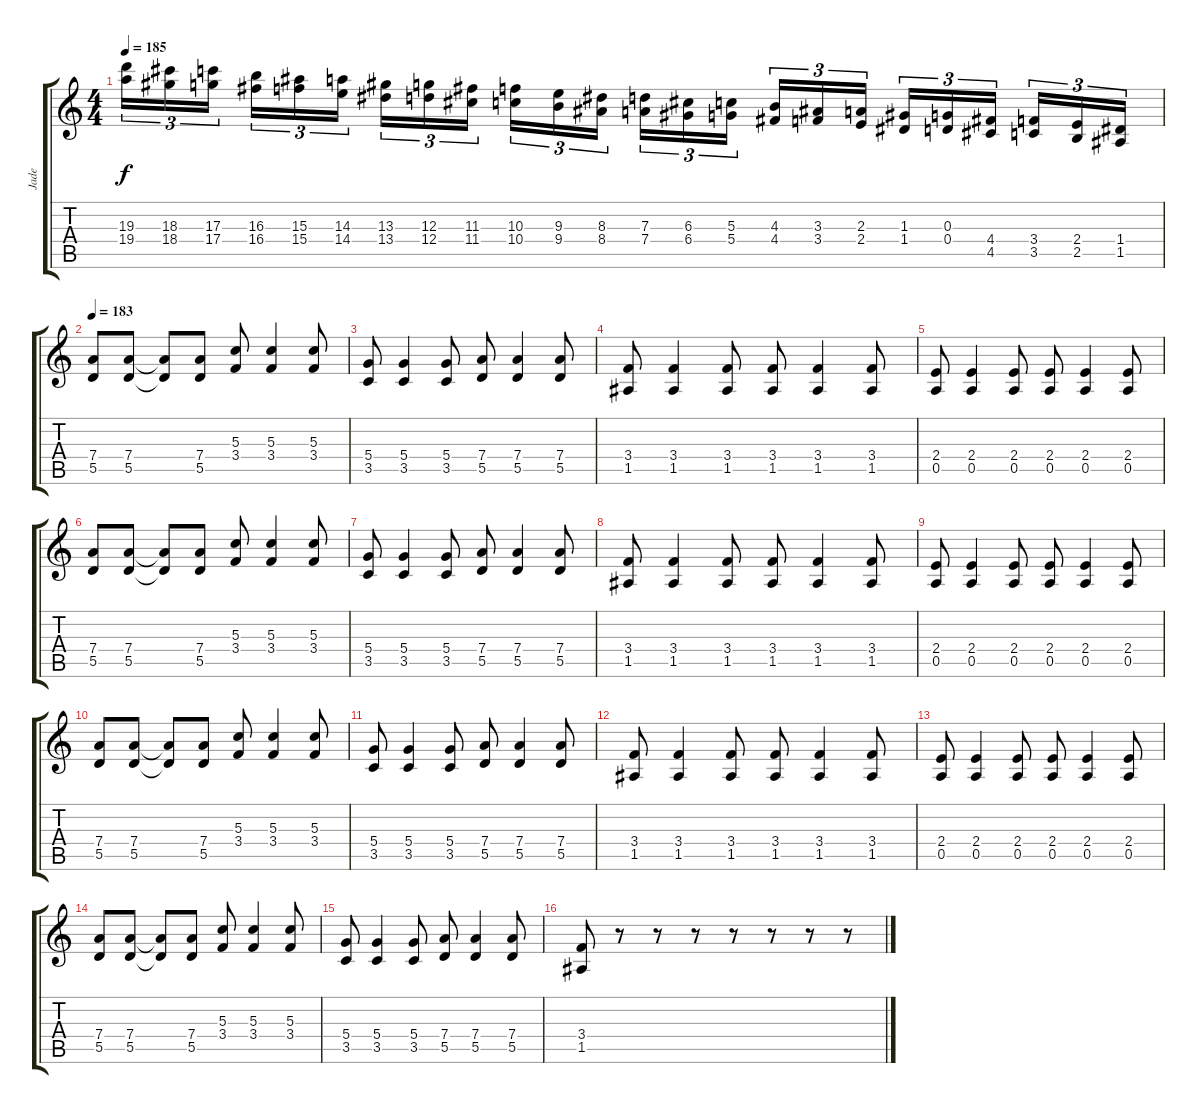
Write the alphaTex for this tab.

\track ("Jade" "Jade") {instrument distortionguitar}
\staff {score tabs}
\tuning (E4 B3 G3 D3 A2 E2) {hide}
\ts (4 4)
\tempo 185
\clef g2
\ks c
(19.3 19.4).16{tu (3 2) dy f instrument guitarfretnoise} (18.3 18.4).16{tu (3 2)} (17.3 17.4).16{tu (3 2)} (16.3 16.4).16{tu (3 2)} (15.3 15.4).16{tu (3 2)} (14.3 14.4).16{tu (3 2)} (13.3 13.4).16{tu (3 2)} (12.3 12.4).16{tu (3 2)} (11.3 11.4).16{tu (3 2)} (10.3 10.4).16{tu (3 2)} (9.3 9.4).16{tu (3 2)} (8.3 8.4).16{tu (3 2)} (7.3 7.4).16{tu (3 2)} (6.3 6.4).16{tu (3 2)} (5.3 5.4).16{tu (3 2)} (4.3 4.4).16{tu (3 2)} (3.3 3.4).16{tu (3 2)} (2.3 2.4).16{tu (3 2)} (1.3 1.4).16{tu (3 2)} (0.3 0.4).16{tu (3 2)} (4.4 4.5).16{tu (3 2)} (3.4 3.5).16{tu (3 2)} (2.4 2.5).16{tu (3 2)} (1.4 1.5).16{tu (3 2)} |
\tempo 183
(7.4 5.5).8{instrument distortionguitar} (7.4 5.5).8 (7.4{t} 5.5{t}).8 (7.4 5.5).8 (5.3 3.4).8 (5.3 3.4).4 (5.3 3.4).8 |
(5.4 3.5).8 (5.4 3.5).4 (5.4 3.5).8 (7.4 5.5).8 (7.4 5.5).4 (7.4 5.5).8 |
(3.4 1.5).8 (3.4 1.5).4 (3.4 1.5).8 (3.4 1.5).8 (3.4 1.5).4 (3.4 1.5).8 |
(2.4 0.5).8 (2.4 0.5).4 (2.4 0.5).8 (2.4 0.5).8 (2.4 0.5).4 (2.4 0.5).8 |
(7.4 5.5).8 (7.4 5.5).8 (7.4{t} 5.5{t}).8 (7.4 5.5).8 (5.3 3.4).8 (5.3 3.4).4 (5.3 3.4).8 |
(5.4 3.5).8 (5.4 3.5).4 (5.4 3.5).8 (7.4 5.5).8 (7.4 5.5).4 (7.4 5.5).8 |
(3.4 1.5).8 (3.4 1.5).4 (3.4 1.5).8 (3.4 1.5).8 (3.4 1.5).4 (3.4 1.5).8 |
(2.4 0.5).8 (2.4 0.5).4 (2.4 0.5).8 (2.4 0.5).8 (2.4 0.5).4 (2.4 0.5).8 |
(7.4 5.5).8 (7.4 5.5).8 (7.4{t} 5.5{t}).8 (7.4 5.5).8 (5.3 3.4).8 (5.3 3.4).4 (5.3 3.4).8 |
(5.4 3.5).8 (5.4 3.5).4 (5.4 3.5).8 (7.4 5.5).8 (7.4 5.5).4 (7.4 5.5).8 |
(3.4 1.5).8 (3.4 1.5).4 (3.4 1.5).8 (3.4 1.5).8 (3.4 1.5).4 (3.4 1.5).8 |
(2.4 0.5).8 (2.4 0.5).4 (2.4 0.5).8 (2.4 0.5).8 (2.4 0.5).4 (2.4 0.5).8 |
(7.4 5.5).8 (7.4 5.5).8 (7.4{t} 5.5{t}).8 (7.4 5.5).8 (5.3 3.4).8 (5.3 3.4).4 (5.3 3.4).8 |
(5.4 3.5).8 (5.4 3.5).4 (5.4 3.5).8 (7.4 5.5).8 (7.4 5.5).4 (7.4 5.5).8 |
(3.4 1.5).8 r.8 r.8 r.8 r.8 r.8 r.8 r.8
